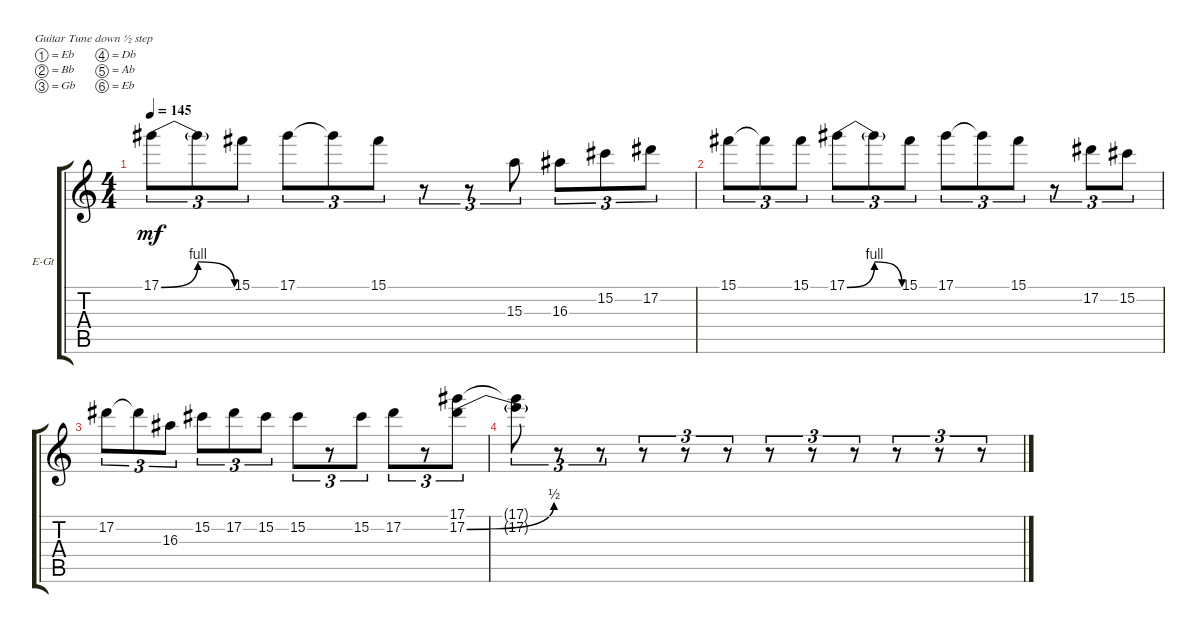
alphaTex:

\bracketExtendMode groupsimilarinstruments
\firstSystemTrackNameOrientation horizontal
\otherSystemsTrackNameOrientation horizontal
\track ("solo" "E-Gt") {instrument distortionguitar}
\staff {score tabs}
\tuning (Eb4 Bb3 Gb3 Db3 Ab2 Eb2)
\ts (4 4)
\tempo 145
\clef g2
\scale
0.407068
\ks c
17.1{be (bendrelease 0 0 10.2 4 20.4 4 30 0)}.8{tu (3 2) dy mf} 17.1{t}.8{tu (3 2)} 15.1.8{tu (3 2)} 17.1.8{tu (3 2)} 17.1{t}.8{tu (3 2)} 15.1.8{tu (3 2)} r.8{tu (3 2)} r.8{tu (3 2)} 15.3.8{tu (3 2)} 16.3.8{tu (3 2)} 15.2.8{tu (3 2)} 17.2.8{tu (3 2)} |
\scale
0.253927 15.1.8{tu (3 2)} 15.1{t}.8{tu (3 2)} 15.1.8{tu (3 2)} 17.1{be (bendrelease 0 0 10.2 4 20.4 4 30 0)}.8{tu (3 2)} 17.1{t}.8{tu (3 2)} 15.1.8{tu (3 2)} 17.1.8{tu (3 2)} 17.1{t}.8{tu (3 2)} 15.1.8{tu (3 2)} r.8{tu (3 2)} 17.2.8{tu (3 2)} 15.2.8{tu (3 2)} |
17.2.8{tu (3 2)} 17.2{t}.8{tu (3 2)} 16.3.8{tu (3 2)} 15.2.8{tu (3 2)} 17.2.8{tu (3 2)} 15.2.8{tu (3 2)} 15.2.8{tu (3 2)} r.8{tu (3 2)} 15.2.8{tu (3 2)} 17.2.8{tu (3 2)} r.8{tu (3 2)} (17.2{be (bend 0 0 41.4 2)} 17.1).8{tu (3 2)} |
(17.1{t} 17.2{t}).8{tu (3 2)} r.8{tu (3 2)} r.8{tu (3 2)} r.8{tu (3 2)} r.8{tu (3 2)} r.8{tu (3 2)} r.8{tu (3 2)} r.8{tu (3 2)} r.8{tu (3 2)} r.8{tu (3 2)} r.8{tu (3 2)} r.8{tu (3 2)}
